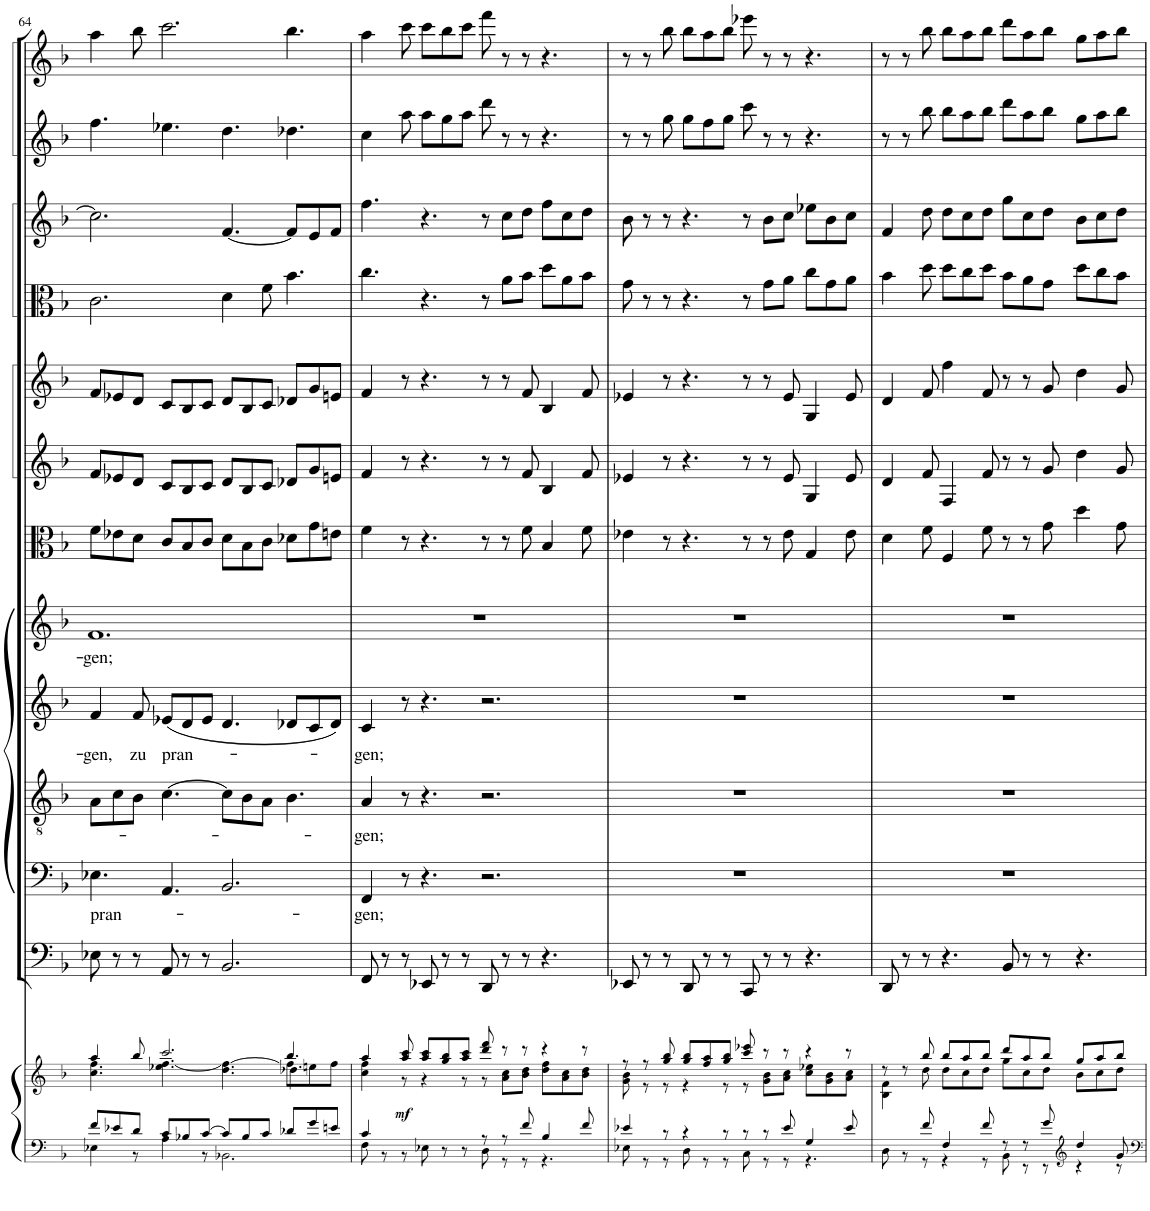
**kern	**kern	**dynam	**kern	**kern	**text	**kern	**text	**kern	**text	**kern	**text	**kern	**kern	**kern	**kern	**kern	**kern	**kern
*part13	*part13	*part13	*part12	*part11	*part11	*part10	*part10	*part9	*part9	*part8	*part8	*part7	*part6	*part5	*part4	*part3	*part2	*part1
*staff14	*staff13	*staff13/14	*staff12	*staff11	*staff11	*staff10	*staff10	*staff9	*staff9	*staff8	*staff8	*staff7	*staff6	*staff5	*staff4	*staff3	*staff2	*staff1
*I"Piano reduction	*	*	*I"Continuo	*I"Basso	*	*I"Tenore	*	*I"Alto	*	*I"Soprano	*	*I"Viola	*I"Violino II	*I"Violino I	*I"Oboe II (Oboe da caccia)	*I"Oboe I	*I"Flauto II	*I"Flauto I
*I'Pno	*	*	*	*	*	*	*	*	*	*	*	*I'Vla	*I'Vln	*I'Vln	*	*I'Ob	*I'Fl	*I'Fl
!!LO:PB:g=z
*clefF4	*clefG2	*	*clefF4	*clefF4	*	*clefGv2	*	*clefG2	*	*clefG2	*	*clefC3	*clefG2	*clefG2	*clefC3	*clefG2	*clefG2	*clefG2
*	*	*	*	*	*	*	*	*	*	*	*	*	*	*	*Trd12c21	*	*	*
*k[b-]	*k[b-]	*	*k[b-]	*k[b-]	*	*k[b-]	*	*k[b-]	*	*k[b-]	*	*k[b-]	*k[b-]	*k[b-]	*k[b-]	*k[b-]	*k[b-]	*k[b-]
*M12/8	*M12/8	*	*M12/8	*M12/8	*	*M12/8	*	*M12/8	*	*M12/8	*	*M12/8	*M12/8	*M12/8	*M12/8	*M12/8	*M12/8	*M12/8
=64	=64	=64	=64	=64	=64	=64	=64	=64	=64	=64	=64	=64	=64	=64	=64	=64	=64	=64
*^	*^	*	*	*	*	*	*	*	*	*	*	*	*	*	*	*	*	*
*	*	*	*^	*	*	*	*	*	*	*	*	*	*	*	*	*	*	*	*	*
!	!	!	!	!	!	!	!	!LO:LY:b	!	!	!	!LO:LY:b	!	!LO:LY:b	!	!	!	!	!	!	!
8f/L	4E-X\	4aa/	4.cc\ 4.ff\	2.ryy	.	8E-X\	4.E-X\	pran-	8A\L	.	4f/	-gen,	1.f	gen;	8f\L	8f/L	8f/L	2.c\	2.cc\]	4.ff\	4aa\
8e-X/	.	.	.	.	.	8r	.	.	8c\	.	.	.	.	.	8e-X\	8e-X/	8e-X/	.	.	.	.
!	!	!	!	!	!	!	!	!	!	!	!	!LO:LY:b	!	!	!	!	!	!	!	!	!
8d/J	8r	8bb-/	.	.	.	8r	.	.	8B-\J	.	8f/	zu	.	.	8d\J	8d/J	8d/J	.	.	.	8bb-\
!	!	!	!	!	!	!	!	!	!	!	!	!LO:LY:b	!	!	!	!	!	!	!	!	!
8c/L	4A\	2.ccc/	4.ee-X\ [4.ff\	.	.	8AA/	4.AA/	.	[4.c\	.	(8e-X/L	pran-	.	.	8c/L	8c/L	8c/L	.	.	4.ee-X\	2.ccc\
8B-X/	.	.	.	.	.	8r	.	.	.	.	8d/	.	.	.	8B-/	8B-/	8B-/	.	.	.	.
[8c/J	8r	.	.	.	.	8r	.	.	.	.	8e-/J	.	.	.	8c/J	8c/J	8c/J	.	.	.	.
8c/L]	2.BB-X\	.	4.dd\ 4.ff\_	4.ryy	.	2.BB-/	2.BB-/	.	8c\L]	.	4.d/	.	.	.	8d\L	8d/L	8d/L	4d\	[4.f/	4.dd\	.
8B-/	.	.	.	.	.	.	.	.	8B-\	.	.	.	.	.	8B-\	8B-/	8B-/	.	.	.	.
8c/J	.	.	.	.	.	.	.	.	8A\J	.	.	.	.	.	8c\J	8c/J	8c/J	8f\	.	.	.
8d-X/L	.	4.bb-/	8ff\L]	4.dd-X\	.	.	.	.	4.B-\	.	8d-X/L	.	.	.	8d-X\L	8d-X/L	8d-X/L	4.b-\	8f/L]	4.dd-X\	4.bb-\
8g/	.	.	8een\	.	.	.	.	.	.	.	8c/	.	.	.	8g\	8g/	8g/	.	8e/	.	.
8en/J	.	.	8ff\J	.	.	.	.	.	.	.	8d-/J)	.	.	.	8en\J	8en/J	8en/J	.	8f/J	.	.
*	*	*	*v	*v	*	*	*	*	*	*	*	*	*	*	*	*	*	*	*	*	*
=65	=65	=65	=65	=65	=65	=65	=65	=65	=65	=65	=65	=65	=65	=65	=65	=65	=65	=65	=65	=65
!	!	!	!	!	!	!	!LO:LY:b	!	!LO:LY:b	!	!LO:LY:b	!	!	!	!	!	!	!	!	!
4c/	8F\	4aa/	4cc\ 4ff\	.	8FF/	4FF/	-gen;	4A/	-gen;	4c/	-gen;	1.r	.	4f\	4f/	4f/	4.cc\	4.ff\	4cc\	4aa\
.	8r	.	.	.	8r	.	.	.	.	.	.	.	.	.	.	.	.	.	.	.
!	!	!	!	!LO:DY:b	!	!	!	!	!	!	!	!	!	!	!	!	!	!	!	!
8ryy	8r	8aa/ 8ccc/	8r	mf	8r	8r	.	8r	.	8r	.	.	.	8r	8r	8r	.	.	8aa\	8ccc\
8ryy	8E-X\	8aa/ 8ccc/L	4r	.	8EE-X/	4.r	.	4.r	.	4.r	.	.	.	4.r	4.r	4.r	4.r	4.r	8aa\L	8ccc\L
8r	8ryy	8gg/ 8bb-/	.	.	8r	.	.	.	.	.	.	.	.	.	.	.	.	.	8gg\	8bb-\
8r	8ryy	8aa/ 8ccc/J	8r	.	8r	.	.	.	.	.	.	.	.	.	.	.	.	.	8aa\J	8ccc\J
8r	8D\	8ddd/ 8fff/	8r	.	8DD/	2.r	.	2.r	.	2.r	.	.	.	8r	8r	8r	8r	8r	8ddd\	8fff\
8r	8r	8r	8a\ 8cc\L	.	8r	.	.	.	.	.	.	.	.	8r	8r	8r	8a\L	8cc\L	8r	8r
8f/	8r	8r	8b-\ 8dd\J	.	8r	.	.	.	.	.	.	.	.	8f\	8f/	8f/	8b-\J	8dd\J	8r	8r
4B-/	4.r	4r	8dd\ 8ff\L	.	4.r	.	.	.	.	.	.	.	.	4B-/	4B-/	4B-/	8dd\L	8ff\L	4.r	4.r
.	.	.	8a\ 8cc\	.	.	.	.	.	.	.	.	.	.	.	.	.	8a\	8cc\	.	.
8f/	.	8r	8b-\ 8dd\J	.	.	.	.	.	.	.	.	.	.	8f\	8f/	8f/	8b-\J	8dd\J	.	.
=66	=66	=66	=66	=66	=66	=66	=66	=66	=66	=66	=66	=66	=66	=66	=66	=66	=66	=66	=66	=66
4e-X/	8E-X\	8r	8g\ 8b-\	.	8EE-X/	1.r	.	1.r	.	1.r	.	1.r	.	4e-X\	4e-X/	4e-X/	8g\	8b-\	8r	8r
.	8r	8r	8r	.	8r	.	.	.	.	.	.	.	.	.	.	.	8r	8r	8r	8r
8r	8r	8gg/ 8bb-/	8r	.	8r	.	.	.	.	.	.	.	.	8r	8r	8r	8r	8r	8gg\	8bb-\
4r	8D\	8gg/ 8bb-/L	4r	.	8DD/	.	.	.	.	.	.	.	.	4.r	4.r	4.r	4.r	4.r	8gg\L	8bb-\L
.	8r	8ff/ 8aa/	.	.	8r	.	.	.	.	.	.	.	.	.	.	.	.	.	8ff\	8aa\
8r	8r	8gg/ 8bb-/J	8r	.	8r	.	.	.	.	.	.	.	.	.	.	.	.	.	8gg\J	8bb-\J
8r	8C\	8ccc/ 8eee-X/	8r	.	8CC/	.	.	.	.	.	.	.	.	8r	8r	8r	8r	8r	8ccc\	8eee-X\
8r	8r	8r	8g\ 8b-\L	.	8r	.	.	.	.	.	.	.	.	8r	8r	8r	8g\L	8b-\L	8r	8r
8e-/	8r	8r	8a\ 8cc\J	.	8r	.	.	.	.	.	.	.	.	8e-\	8e-/	8e-/	8a\J	8cc\J	8r	8r
4G/	4.r	4r	8cc\ 8ee-X\L	.	4.r	.	.	.	.	.	.	.	.	4G/	4G/	4G/	8cc\L	8ee-X\L	4.r	4.r
.	.	.	8g\ 8b-\	.	.	.	.	.	.	.	.	.	.	.	.	.	8g\	8b-\	.	.
8e-/	.	8r	8a\ 8cc\J	.	.	.	.	.	.	.	.	.	.	8e-\	8e-/	8e-/	8a\J	8cc\J	.	.
=67	=67	=67	=67	=67	=67	=67	=67	=67	=67	=67	=67	=67	=67	=67	=67	=67	=67	=67	=67	=67
4ryy	8D\	8r	4B-\ 4f\	.	8DD/	1.r	.	1.r	.	1.r	.	1.r	.	4d\	4d/	4d/	4b-\	4f/	8r	8r
.	8r	8r	.	.	8r	.	.	.	.	.	.	.	.	.	.	.	.	.	8r	8r
8f/	8r	8bb-/	8dd\	.	8r	.	.	.	.	.	.	.	.	8f\	8f/	8f/	8dd\	8dd\	8bb-\	8bb-\
4F/	4r	8bb-/L	8dd\L	.	4.r	.	.	.	.	.	.	.	.	4F/	4F/	4ff\	8dd\L	8dd\L	8bb-\L	8bb-\L
.	.	8aa/	8cc\	.	.	.	.	.	.	.	.	.	.	.	.	.	8cc\	8cc\	8aa\	8aa\
8f/	8r	8bb-/J	8dd\J	.	.	.	.	.	.	.	.	.	.	8f\	8f/	8f/	8dd\J	8dd\J	8bb-\J	8bb-\J
8r	8BB-\	8ddd/L	8gg\L	.	8BB-/	.	.	.	.	.	.	.	.	8r	8r	8r	8b-\L	8gg\L	8ddd\L	8ddd\L
8r	8r	8aa/	8cc\	.	8r	.	.	.	.	.	.	.	.	8r	8r	8r	8a\	8cc\	8aa\	8aa\
8g/	8r	8bb-/J	8dd\J	.	8r	.	.	.	.	.	.	.	.	8g\	8g/	8g/	8g\J	8dd\J	8bb-\J	8bb-\J
*clefG2	*	*	*	*	*	*	*	*	*	*	*	*	*	*	*	*	*	*	*	*
4dd/	4r	8gg/L	8b-\L	.	4.r	.	.	.	.	.	.	.	.	4dd\	4dd\	4dd\	8dd\L	8b-\L	8gg\L	8gg\L
.	.	8aa/	8cc\	.	.	.	.	.	.	.	.	.	.	.	.	.	8cc\	8cc\	8aa\	8aa\
8g/	8r	8bb-/J	8dd\J	.	.	.	.	.	.	.	.	.	.	8g\	8g/	8g/	8b-\J	8dd\J	8bb-\J	8bb-\J
*v	*v	*	*	*	*	*	*	*	*	*	*	*	*	*	*	*	*	*	*	*
*	*v	*v	*	*	*	*	*	*	*	*	*	*	*	*	*	*	*	*	*
=	=	=	=	=	=	=	=	=	=	=	=	=	=	=	=	=	=	=
*-	*-	*-	*-	*-	*-	*-	*-	*-	*-	*-	*-	*-	*-	*-	*-	*-	*-	*-
